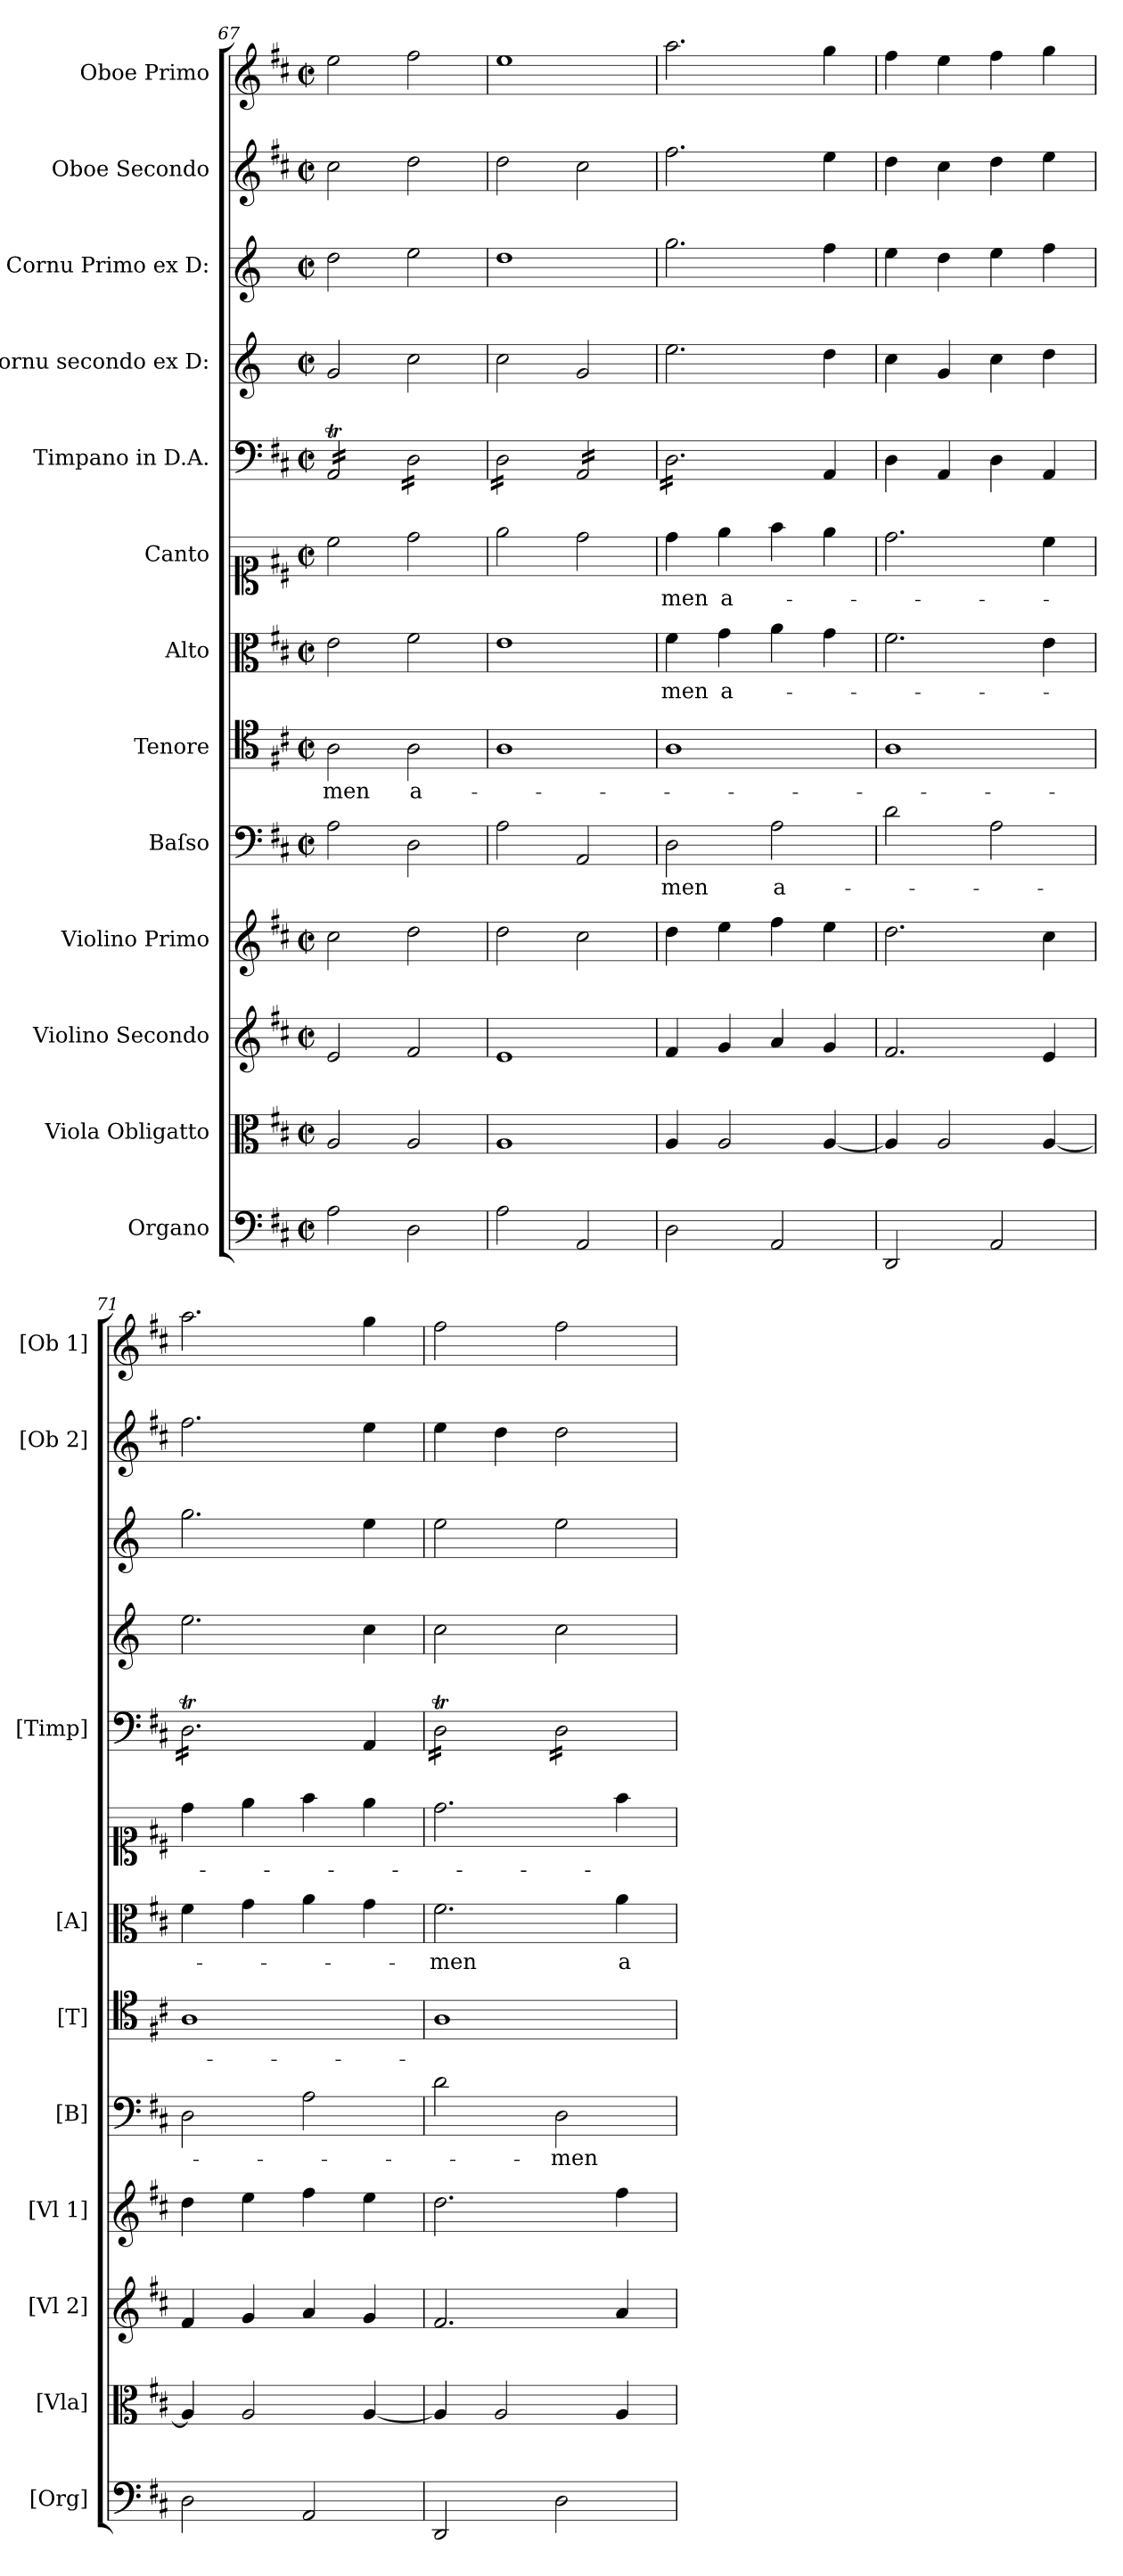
**kern	**kern	**kern	**kern	**kern	**text	**kern	**text	**kern	**text	**kern	**text	**kern	**kern	**kern	**kern	**kern
*part13	*part12	*part11	*part10	*part9	*part9	*part8	*part8	*part7	*part7	*part6	*part6	*part5	*part4	*part3	*part2	*part1
*staff13	*staff12	*staff11	*staff10	*staff9	*staff9	*staff8	*staff8	*staff7	*staff7	*staff6	*staff6	*staff5	*staff4	*staff3	*staff2	*staff1
*I"Organo	*I"Viola Obligatto	*I"Violino Secondo	*I"Violino Primo	*I"Baſso	*	*I"Tenore	*	*I"Alto	*	*I"Canto	*	*I"Timpano in D.A.	*I"Cornu secondo ex D:	*I"Cornu Primo ex D:	*I"Oboe Secondo	*I"Oboe Primo
*I'[Org]	*I'[Vla]	*I'[Vl 2]	*I'[Vl 1]	*I'[B]	*	*I'[T]	*	*I'[A]	*	*	*	*I'[Timp]	*	*	*I'[Ob 2]	*I'[Ob 1]
*clefF4	*clefC3	*clefG2	*clefG2	*clefF4	*	*clefC4	*	*clefC3	*	*clefC1	*	*clefF4	*clefG2	*clefG2	*clefG2	*clefG2
*	*	*	*	*	*	*	*	*	*	*	*	*	*ITrd6c10	*ITrd6c10	*	*
*k[f#c#]	*k[f#c#]	*k[f#c#]	*k[f#c#]	*k[f#c#]	*	*k[f#c#]	*	*k[f#c#]	*	*k[f#c#]	*	*k[f#c#]	*k[f#c#]	*k[f#c#]	*k[f#c#]	*k[f#c#]
*D:	*D:	*D:	*D:	*D:	*	*D:	*	*D:	*	*D:	*	*D:	*D:	*D:	*D:	*D:
*M2/2	*M2/2	*M2/2	*M2/2	*M2/2	*	*M2/2	*	*M2/2	*	*M2/2	*	*M2/2	*M2/2	*M2/2	*M2/2	*M2/2
*met(c|)	*met(c|)	*met(c|)	*met(c|)	*met(c|)	*	*met(c|)	*	*met(c|)	*	*met(c|)	*	*met(c|)	*met(c|)	*met(c|)	*met(c|)	*met(c|)
=67	=67	=67	=67	=67	=67	=67	=67	=67	=67	=67	=67	=67	=67	=67	=67	=67
*	*	*	*	*	*	*	*	*	*	*	*	*tremolo	*	*	*	*
2A\	2A/	2e/	2cc#\	2A\	.	2A\	-men	2e\	.	2cc#\	.	16AAT/LL	2A/	2e\	2cc#\	2ee\
.	.	.	.	.	.	.	.	.	.	.	.	16AAT/	.	.	.	.
.	.	.	.	.	.	.	.	.	.	.	.	16AAT/	.	.	.	.
.	.	.	.	.	.	.	.	.	.	.	.	16AAT/	.	.	.	.
.	.	.	.	.	.	.	.	.	.	.	.	16AAT/	.	.	.	.
.	.	.	.	.	.	.	.	.	.	.	.	16AAT/	.	.	.	.
.	.	.	.	.	.	.	.	.	.	.	.	16AAT/	.	.	.	.
.	.	.	.	.	.	.	.	.	.	.	.	16AAT/JJ	.	.	.	.
2D\	2A/	2f#/	2dd\	2D\	.	2A\	a-	2f#\	.	2dd\	.	16D\LL	2d\	2f#\	2dd\	2ff#\
.	.	.	.	.	.	.	.	.	.	.	.	16D\	.	.	.	.
.	.	.	.	.	.	.	.	.	.	.	.	16D\	.	.	.	.
.	.	.	.	.	.	.	.	.	.	.	.	16D\	.	.	.	.
.	.	.	.	.	.	.	.	.	.	.	.	16D\	.	.	.	.
.	.	.	.	.	.	.	.	.	.	.	.	16D\	.	.	.	.
.	.	.	.	.	.	.	.	.	.	.	.	16D\	.	.	.	.
.	.	.	.	.	.	.	.	.	.	.	.	16D\JJ	.	.	.	.
=68	=68	=68	=68	=68	=68	=68	=68	=68	=68	=68	=68	=68	=68	=68	=68	=68
2A\	1A	1e	2dd\	2A\	.	1A	.	1e	.	2ee\	.	16D\LL	2d\	1e	2dd\	1ee
.	.	.	.	.	.	.	.	.	.	.	.	16D\	.	.	.	.
.	.	.	.	.	.	.	.	.	.	.	.	16D\	.	.	.	.
.	.	.	.	.	.	.	.	.	.	.	.	16D\	.	.	.	.
.	.	.	.	.	.	.	.	.	.	.	.	16D\	.	.	.	.
.	.	.	.	.	.	.	.	.	.	.	.	16D\	.	.	.	.
.	.	.	.	.	.	.	.	.	.	.	.	16D\	.	.	.	.
.	.	.	.	.	.	.	.	.	.	.	.	16D\JJ	.	.	.	.
2AA/	.	.	2cc#\	2AA/	.	.	.	.	.	2dd\	.	16AA/LL	2A/	.	2cc#\	.
.	.	.	.	.	.	.	.	.	.	.	.	16AA/	.	.	.	.
.	.	.	.	.	.	.	.	.	.	.	.	16AA/	.	.	.	.
.	.	.	.	.	.	.	.	.	.	.	.	16AA/	.	.	.	.
.	.	.	.	.	.	.	.	.	.	.	.	16AA/	.	.	.	.
.	.	.	.	.	.	.	.	.	.	.	.	16AA/	.	.	.	.
.	.	.	.	.	.	.	.	.	.	.	.	16AA/	.	.	.	.
.	.	.	.	.	.	.	.	.	.	.	.	16AA/JJ	.	.	.	.
=69	=69	=69	=69	=69	=69	=69	=69	=69	=69	=69	=69	=69	=69	=69	=69	=69
2D\	4A/	4f#/	4dd\	2D\	-men	1A	.	4f#\	-men	4dd\	-men	16D\LL	2.f#\	2.a\	2.ff#\	2.aa\
.	.	.	.	.	.	.	.	.	.	.	.	16D\	.	.	.	.
.	.	.	.	.	.	.	.	.	.	.	.	16D\	.	.	.	.
.	.	.	.	.	.	.	.	.	.	.	.	16D\	.	.	.	.
.	2A/	4g/	4ee\	.	.	.	.	4g\	a-	4ee\	a-	16D\	.	.	.	.
.	.	.	.	.	.	.	.	.	.	.	.	16D\	.	.	.	.
.	.	.	.	.	.	.	.	.	.	.	.	16D\	.	.	.	.
.	.	.	.	.	.	.	.	.	.	.	.	16D\	.	.	.	.
2AA/	.	4a/	4ff#\	2A\	a-	.	.	4a\	.	4ff#\	.	16D\	.	.	.	.
.	.	.	.	.	.	.	.	.	.	.	.	16D\	.	.	.	.
.	.	.	.	.	.	.	.	.	.	.	.	16D\	.	.	.	.
.	.	.	.	.	.	.	.	.	.	.	.	16D\JJ	.	.	.	.
*	*	*	*	*	*	*	*	*	*	*	*	*Xtremolo	*	*	*	*
.	[4A/	4g/	4ee\	.	.	.	.	4g\	.	4ee\	.	4AA/	4e\	4g\	4ee\	4gg\
=70	=70	=70	=70	=70	=70	=70	=70	=70	=70	=70	=70	=70	=70	=70	=70	=70
2DD/	4A/]	2.f#/	2.dd\	2d\	.	1A	.	2.f#\	.	2.dd\	.	4D\	4d\	4f#\	4dd\	4ff#\
.	2A/	.	.	.	.	.	.	.	.	.	.	4AA/	4A/	4e\	4cc#\	4ee\
2AA/	.	.	.	2A\	.	.	.	.	.	.	.	4D\	4d\	4f#\	4dd\	4ff#\
.	[4A/	4e/	4cc#\	.	.	.	.	4e\	.	4cc#\	.	4AA/	4e\	4g\	4ee\	4gg\
=71	=71	=71	=71	=71	=71	=71	=71	=71	=71	=71	=71	=71	=71	=71	=71	=71
*	*	*	*	*	*	*	*	*	*	*	*	*tremolo	*	*	*	*
2D\	4A/]	4f#/	4dd\	2D\	.	1A	.	4f#\	.	4dd\	.	16DT\LL	2.f#\	2.a\	2.ff#\	2.aa\
.	.	.	.	.	.	.	.	.	.	.	.	16DT\	.	.	.	.
.	.	.	.	.	.	.	.	.	.	.	.	16DT\	.	.	.	.
.	.	.	.	.	.	.	.	.	.	.	.	16DT\	.	.	.	.
.	2A/	4g/	4ee\	.	.	.	.	4g\	.	4ee\	.	16DT\	.	.	.	.
.	.	.	.	.	.	.	.	.	.	.	.	16DT\	.	.	.	.
.	.	.	.	.	.	.	.	.	.	.	.	16DT\	.	.	.	.
.	.	.	.	.	.	.	.	.	.	.	.	16DT\	.	.	.	.
2AA/	.	4a/	4ff#\	2A\	.	.	.	4a\	.	4ff#\	.	16DT\	.	.	.	.
.	.	.	.	.	.	.	.	.	.	.	.	16DT\	.	.	.	.
.	.	.	.	.	.	.	.	.	.	.	.	16DT\	.	.	.	.
.	.	.	.	.	.	.	.	.	.	.	.	16DT\JJ	.	.	.	.
*	*	*	*	*	*	*	*	*	*	*	*	*Xtremolo	*	*	*	*
.	[4A/	4g/	4ee\	.	.	.	.	4g\	.	4ee\	.	4AA/	4d\	4f#\	4ee\	4gg\
=72	=72	=72	=72	=72	=72	=72	=72	=72	=72	=72	=72	=72	=72	=72	=72	=72
*	*	*	*	*	*	*	*	*	*	*	*	*tremolo	*	*	*	*
2DD/	4A/]	2.f#/	2.dd\	2d\	.	1A	.	2.f#\	-men	2.dd\	.	16DT\LL	2d\	2f#\	4ee\	2ff#\
.	.	.	.	.	.	.	.	.	.	.	.	16DT\	.	.	.	.
.	.	.	.	.	.	.	.	.	.	.	.	16DT\	.	.	.	.
.	.	.	.	.	.	.	.	.	.	.	.	16DT\	.	.	.	.
.	2A/	.	.	.	.	.	.	.	.	.	.	16DT\	.	.	4dd\	.
.	.	.	.	.	.	.	.	.	.	.	.	16DT\	.	.	.	.
.	.	.	.	.	.	.	.	.	.	.	.	16DT\	.	.	.	.
.	.	.	.	.	.	.	.	.	.	.	.	16DT\JJ	.	.	.	.
2D\	.	.	.	2D\	-men	.	.	.	.	.	.	16D\LL	2d\	2f#\	2dd\	2ff#\
.	.	.	.	.	.	.	.	.	.	.	.	16D\	.	.	.	.
.	.	.	.	.	.	.	.	.	.	.	.	16D\	.	.	.	.
.	.	.	.	.	.	.	.	.	.	.	.	16D\	.	.	.	.
.	4A/	4a/	4ff#\	.	.	.	.	4a\	a-	4ff#\	.	16D\	.	.	.	.
.	.	.	.	.	.	.	.	.	.	.	.	16D\	.	.	.	.
.	.	.	.	.	.	.	.	.	.	.	.	16D\	.	.	.	.
.	.	.	.	.	.	.	.	.	.	.	.	16D\JJ	.	.	.	.
*	*	*	*	*	*	*	*	*	*	*	*	*Xtremolo	*	*	*	*
=	=	=	=	=	=	=	=	=	=	=	=	=	=	=	=	=
*-	*-	*-	*-	*-	*-	*-	*-	*-	*-	*-	*-	*-	*-	*-	*-	*-
